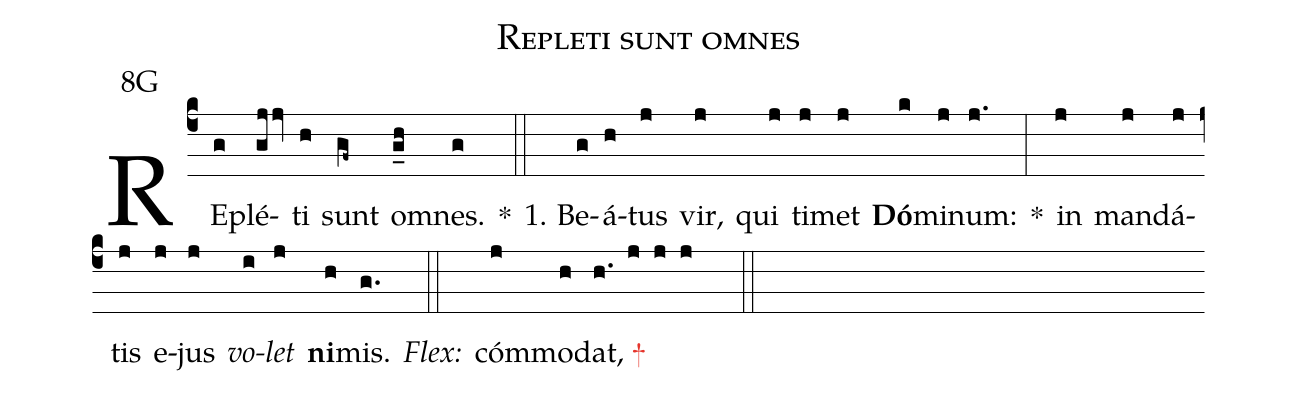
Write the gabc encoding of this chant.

name:Repleti sunt omnes;
office-part:Antiphona;
mode:8;
annotation:8G;
%%
(c4) RE(g)plé(gjjv)ti(h) sunt(gf~) o(g_h)mnes.(g) *(::)
1. Be(g)á(h)tus(j) vir,(j) qui(j) ti(j)met(j) <b>Dó</b>(k)mi(j)num:(j.) *(:) in(j) man(j)dá(j)tis(j) e(j)jus(j) <i>vo</i>(i)<i>let</i>(j) <b>ni</b>(h)mis.(g.)
<i>Flex:</i>(::)  cóm(j)mo(h)dat, <c>+</c>(h. j j j  ::)
